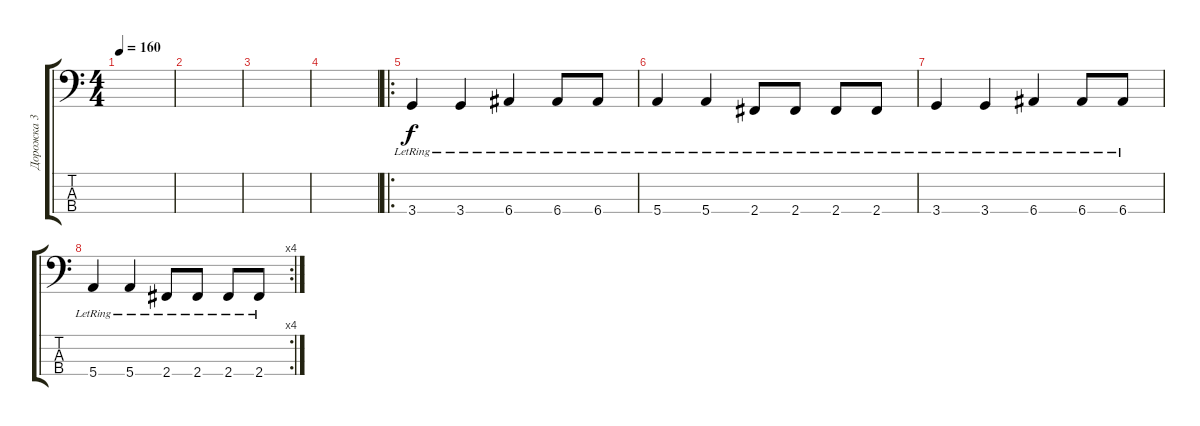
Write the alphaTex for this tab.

\track ("Дорожка 3" "Дорожка 3") {instrument electricbasspick}
\staff {score tabs}
\tuning (G2 D2 A1 E1) {hide}
\ts (4 4)
\tempo 160
\clef f4
\ks c
|
|
|
|
\ro
3.4{lr}.4 3.4{lr}.4 6.4{lr}.4 6.4{lr}.8 6.4{lr}.8 |
5.4{lr}.4 5.4{lr}.4 2.4{lr}.8 2.4{lr}.8 2.4{lr}.8 2.4{lr}.8 |
3.4{lr}.4 3.4{lr}.4 6.4{lr}.4 6.4{lr}.8 6.4{lr}.8 |
\rc 4
5.4{lr}.4 5.4{lr}.4 2.4{lr}.8 2.4{lr}.8 2.4{lr}.8 2.4{lr}.8
